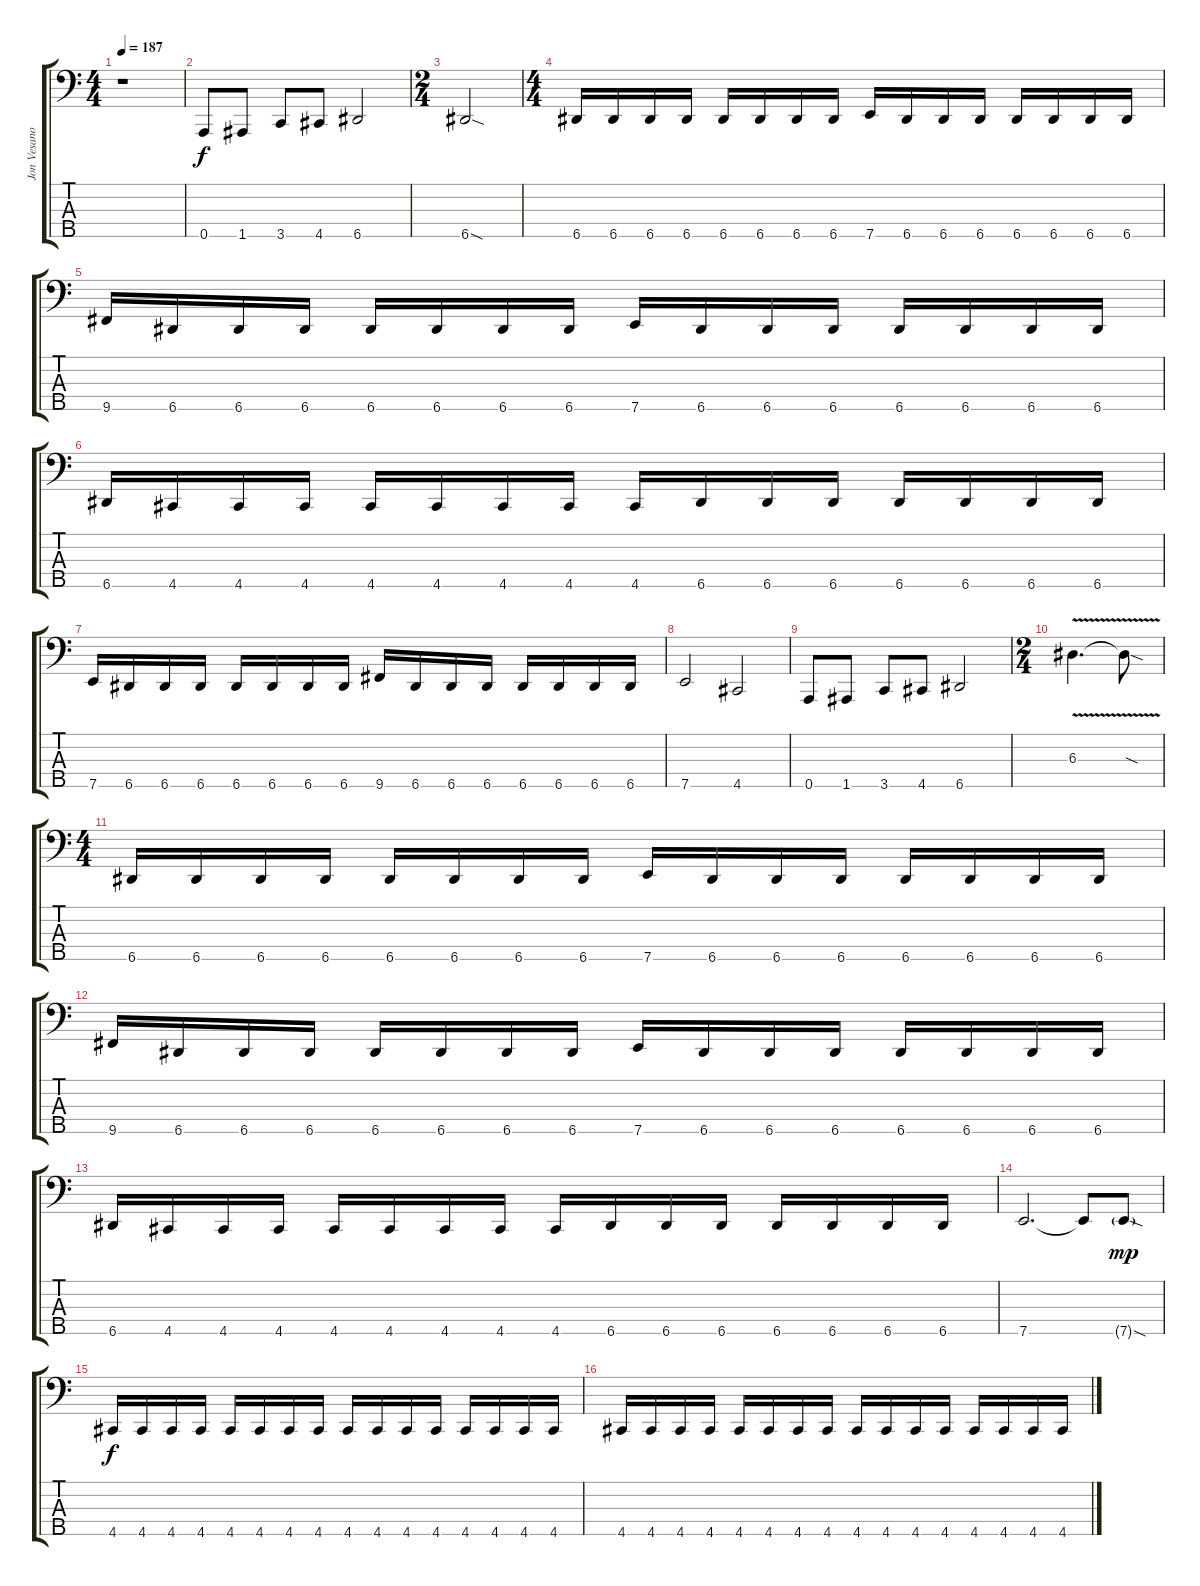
\track ("Jon Vesano" "Jon Vesano") {instrument electricbasspick}
\staff {score tabs}
\tuning (G2 D2 A1 E1 A0) {hide}
\ts (4 4)
\tempo 187
\clef f4
\ks c
r.1{dy f instrument electricbasspick} |
0.5.8 1.5.8 3.5.8 4.5.8 6.5.2 |
\ts (2 4)
6.5{sod}.2 |
\ts (4 4)
6.5.16 6.5.16 6.5.16 6.5.16 6.5.16 6.5.16 6.5.16 6.5.16 7.5.16 6.5.16 6.5.16 6.5.16 6.5.16 6.5.16 6.5.16 6.5.16 |
9.5.16 6.5.16 6.5.16 6.5.16 6.5.16 6.5.16 6.5.16 6.5.16 7.5.16 6.5.16 6.5.16 6.5.16 6.5.16 6.5.16 6.5.16 6.5.16 |
6.5.16 4.5.16 4.5.16 4.5.16 4.5.16 4.5.16 4.5.16 4.5.16 4.5.16 6.5.16 6.5.16 6.5.16 6.5.16 6.5.16 6.5.16 6.5.16 |
7.5.16 6.5.16 6.5.16 6.5.16 6.5.16 6.5.16 6.5.16 6.5.16 9.5.16 6.5.16 6.5.16 6.5.16 6.5.16 6.5.16 6.5.16 6.5.16 |
7.5.2 4.5.2 |
0.5.8 1.5.8 3.5.8 4.5.8 6.5.2 |
\ts (2 4)
6.3{v}.4{d} 6.3{sod t}.8 |
\ts (4 4)
6.5.16 6.5.16 6.5.16 6.5.16 6.5.16 6.5.16 6.5.16 6.5.16 7.5.16 6.5.16 6.5.16 6.5.16 6.5.16 6.5.16 6.5.16 6.5.16 |
9.5.16 6.5.16 6.5.16 6.5.16 6.5.16 6.5.16 6.5.16 6.5.16 7.5.16 6.5.16 6.5.16 6.5.16 6.5.16 6.5.16 6.5.16 6.5.16 |
6.5.16 4.5.16 4.5.16 4.5.16 4.5.16 4.5.16 4.5.16 4.5.16 4.5.16 6.5.16 6.5.16 6.5.16 6.5.16 6.5.16 6.5.16 6.5.16 |
7.5.2{d} 7.5{t}.8 7.5{sod g}.8{dy mp} |
4.5.16{dy f} 4.5.16 4.5.16 4.5.16 4.5.16 4.5.16 4.5.16 4.5.16 4.5.16 4.5.16 4.5.16 4.5.16 4.5.16 4.5.16 4.5.16 4.5.16 |
4.5.16 4.5.16 4.5.16 4.5.16 4.5.16 4.5.16 4.5.16 4.5.16 4.5.16 4.5.16 4.5.16 4.5.16 4.5.16 4.5.16 4.5.16 4.5.16
